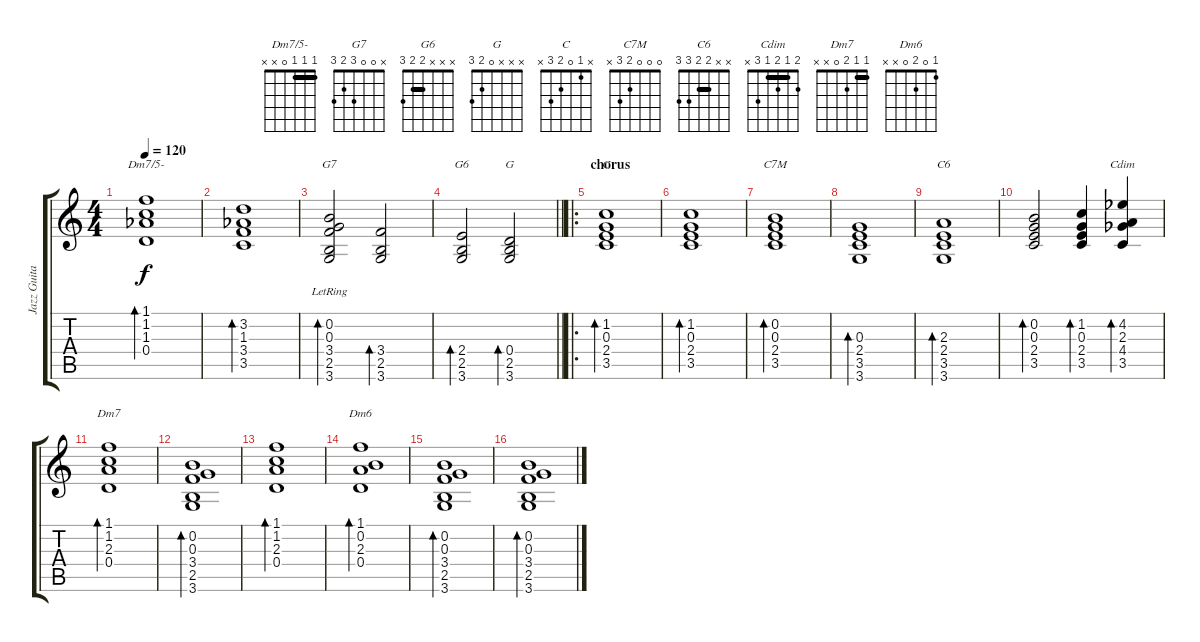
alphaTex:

\track ("Jazz Guitar" "Jazz Guita") {instrument electricguitarjazz}
\staff {score tabs}
\tuning (E4 B3 G3 D3 A2 E2) {hide}
\chord ("Dm7/5-" 1 1 1 0 x x) {barre 1}
\chord ("G7" x 0 0 3 2 3)
\chord ("G6" x x x 2 2 3) {barre 2}
\chord ("G" x x x 0 2 3)
\chord ("C" x 1 0 2 3 x)
\chord ("C7M" 0 0 0 2 3 x)
\chord ("C6" x x 2 2 3 3) {barre 2}
\chord ("Cdim" 2 1 2 1 3 x) {barre 1}
\chord ("Dm7" 1 1 2 0 x x) {barre 1}
\chord ("Dm6" 1 0 2 0 x x)
\ts (4 4)
\tempo 120
\clef g2
\ks c
(1.1 1.2 1.3{acc b} 0.4).1{bd 60 ch "Dm7/5-" dy f} |
(3.2 1.3{acc b} 3.4 3.5).1{bd 60} |
(0.2{lr} 0.3{lr} 3.4{lr} 2.5{lr} 3.6{lr}).2{bd 60 ch "G7"} (3.4 2.5 3.6).2{bd 60} |
\barLineRight lightlight
(2.4 2.5 3.6).2{bd 60 ch "G6"} (0.4 2.5 3.6).2{bd 60 ch "G"} |
\ro
\section ("" "chorus ")
(1.2 0.3 2.4 3.5).1{bd 60 ch "C"} |
(1.2 0.3 2.4 3.5).1{bd 60} |
(0.2 0.3 2.4 3.5).1{bd 60 ch "C7M"} |
(0.3 2.4 3.5 3.6).1{bd 60} |
(2.3 2.4 3.5 3.6).1{bd 60 ch "C6"} |
(0.2 0.3 2.4 3.5).2{bd 60} (1.2 0.3 2.4 3.5).4{bd 60} (4.2{acc b} 2.3 4.4{acc b} 3.5).4{bd 60 ch "Cdim"} |
(1.1 1.2 2.3 0.4).1{bd 60 ch "Dm7"} |
(0.2 0.3 3.4 2.5 3.6).1{bd 60} |
(1.1 1.2 2.3 0.4).1{bd 60} |
(1.1 0.2 2.3 0.4).1{bd 60 ch "Dm6"} |
(0.2 0.3 3.4 2.5 3.6).1{bd 60} |
(0.2 0.3 3.4 2.5 3.6).1{bd 60}
